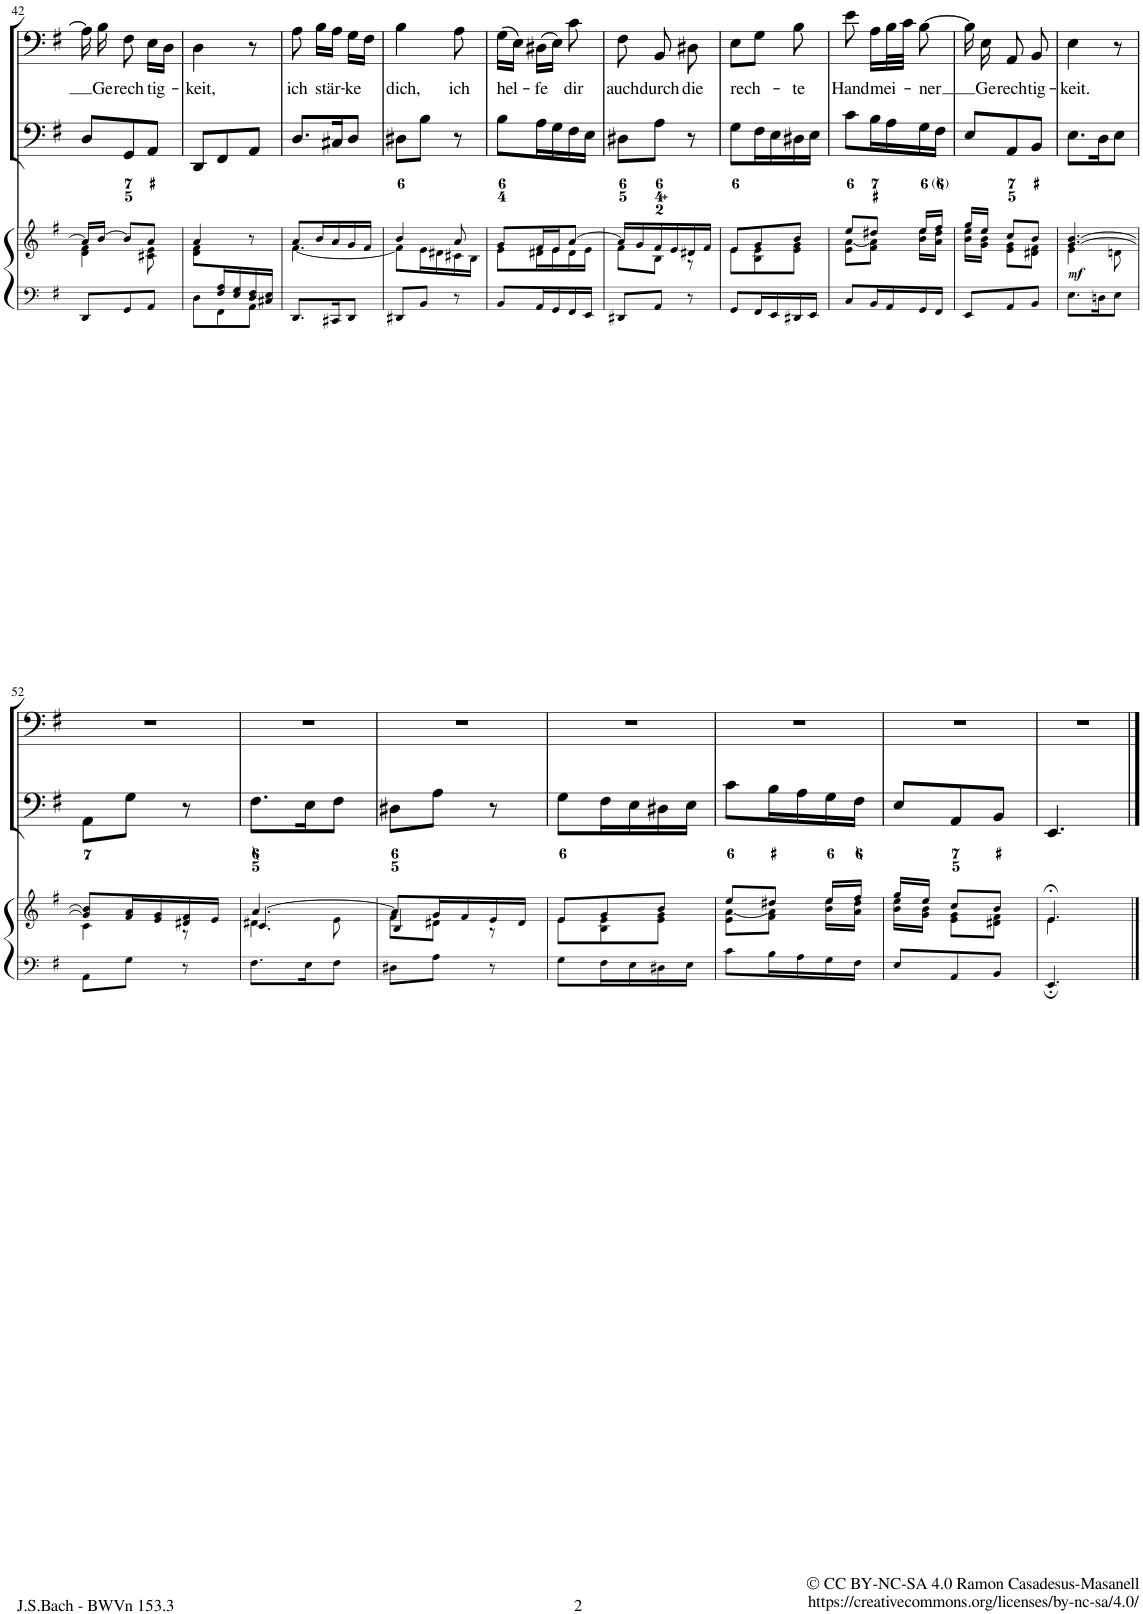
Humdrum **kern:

**kern	**kern	**kern	**kern	**text
*part3	*part3	*part2	*part1	*part1
*staff4	*staff3	*staff2	*staff1	*staff1
*I"Piano reduction	*	*I"Continuo	*I"Basso	*
*I'Pno	*	*	*	*
!!LO:PB:g=z
*clefF4	*clefG2	*clefF4	*clefF4	*
*k[f#]	*k[f#]	*k[f#]	*k[f#]	*
*M3/8	*M3/8	*M3/8	*M3/8	*
=42	=42	=42	=42	=42
*	*^	*	*	*
8DD/L	16a/LL]	4d\ 4f#\	8D/L	16A\]	.
!	!	!	!	!	!LO:LY:b
.	[16b/JJ	.	.	16B\	Ge-
!	!	!	!	!	!LO:LY:b
8GG/	8b/L]	.	8GG/	8F#\	-rech-
!	!	!	!	!	!LO:LY:b
8AA/J	8a/J	8c#X\ 8e\	8AA/J	16E\LL	-tig-
.	.	.	.	16D\JJ	.
=43	=43	=43	=43	=43	=43
*^	*	*	*	*	*
!	!	!	!	!	!	!LO:LY:b
8ryy	8D\L	4a/	8d\ 8f#\L	8DD/L	4D\	-keit,
16F#/ 16A/L	8FF#\	.	4ryy	8FF#/	.	.
16E/ 16G/	.	.	.	.	.	.
16D/ 16F#/	8AA\J	8r	.	8AA/J	8r	.
16C#X/ 16E/JJ	.	.	.	.	.	.
*v	*v	*	*	*	*	*
=44	=44	=44	=44	=44	=44
!	!	!	!	!	!LO:LY:b
8.DD/L	8a/L	[4.f#\	8.D/L	8A\	ich
!	!	!	!	!	!LO:LY:b
.	16b/L	.	.	16B\LL	stär-
16CC#X/K	16a/	.	16C#X/K	16A\JJ	.
!	!	!	!	!	!LO:LY:b
8DD/J	16g/	.	8D/J	16G\LL	-ke
.	16f#/JJ	.	.	16F#\JJ	.
=45	=45	=45	=45	=45	=45
!	!	!	!	!	!LO:LY:b
8DD#X/L	4b/	8f#\L]	8D#X\L	4B\	dich,
8BB/J	.	16e\L	8B\J	.	.
.	.	16d#X\	.	.	.
!	!	!	!	!	!LO:LY:b
8r	8a/	16c#X\	8r	8A\	ich
.	.	16B\JJ	.	.	.
=46	=46	=46	=46	=46	=46
!	!	!	!	!	!LO:LY:b
8BB/L	8g/L	8e\L	8B\L	(16G\LL	hel-
.	.	.	.	16E\JJ)	.
!	!	!	!	!	!LO:LY:b
16AA/L	16f#/L	16d#X\L	16A\L	(16D#X\LL	-fe
16GG/	16e/J	16e\	16G\	16E\JJ)	.
!	!	!	!	!	!LO:LY:b
16FF#/	[8a/J	16d#\	16F#\	8c\	dir
16EE/JJ	.	16e\JJ	16E\JJ	.	.
=47	=47	=47	=47	=47	=47
!	!	!	!	!	!LO:LY:b
8DD#X/L	16a/LL]	8f#\L	8D#X\L	8F#\	auch
.	16g/	.	.	.	.
!	!	!	!	!	!LO:LY:b
8AA/J	16f#/	8B\J	8A\J	8BB/	durch
.	16e/	.	.	.	.
!	!	!	!	!	!LO:LY:b
8r	16d#X/	8r	8r	8D#X\	die
.	16f#/JJ	.	.	.	.
=48	=48	=48	=48	=48	=48
!	!	!	!	!	!LO:LY:b
8GG/L	8e/L	8e\L	8G\L	8E\L	rech-
16FF#/L	8g/	8B\ 8e\	16F#\L	8G\J	.
16EE/	.	.	16E\	.	.
!	!	!	!	!	!LO:LY:b
16DD#X/	8b/J	8e\ 8g\J	16D#X\	8B\	-te
16EE/JJ	.	.	16E\JJ	.	.
=49	=49	=49	=49	=49	=49
!	!	!	!	!	!LO:LY:b
8C/L	8ee/L	8e\ [8a\L	8c\L	8e\	Hand
!	!	!	!	!	!LO:LY:b
16BB/L	8dd#X/J	8f#\ 8a\]J	16B\L	16A\LL	mei-
16AA/	.	.	16A\	32B\L	.
.	.	.	.	32c\JJJ	.
!	!	!	!	!	!LO:LY:b
16GG/	16ee/LL	16b\ 16ee\LL	16G\	[8B\	-ner
16FF#/JJ	16ff#/JJ	16a\ 16dd#\JJ	16F#\JJ	.	.
=50	=50	=50	=50	=50	=50
8EE/L	16gg/LL	16b\ 16ee\LL	8E/L	16B\]	.
!	!	!	!	!	!LO:LY:b
.	16ee/JJ	16g\ 16b\JJ	.	16E\	Ge-
!	!	!	!	!	!LO:LY:b
8AA/	8cc/L	8e\ 8g\L	8AA/	8AA/	-rech-
!	!	!	!	!	!LO:LY:b
8BB/J	8b/J	8d#X\ 8f#\J	8BB/J	8BB/	-tig-
=51	=51	=51	=51	=51	=51
!	!	!	!	!	!LO:LY:b
8.E\L	[4.g/ [4.b/	4e\	8.E\L	4E\	-keit.
16Dn\K	.	.	16D\K	.	.
8E\J	.	8dn\	8E\J	8r	.
!!LO:LB:g=z
=52	=52	=52	=52	=52	=52
8AA\L	8g/] 8b/]L	4c\	8AA\L	4.r	.
8G\J	16f#/ 16a/L	.	8G\J	.	.
.	16e/ 16g/	.	.	.	.
8r	16d#X/ 16f#/	8r	8r	.	.
.	16e/JJ	.	.	.	.
=53	=53	=53	=53	=53	=53
*	*	*^	*	*	*
8.F#\L	[4.a/	4d#X\	4.c/	8.F#\L	4.r	.
16E\K	.	.	.	16E\K	.	.
8F#\J	.	8e\	.	8F#\J	.	.
=54	=54	=54	=54	=54	=54	=54
8D#X\L	8a/L]	8f#\L	4B/	8D#X\L	4.r	.
8A\J	16g/L	8d#X\J	.	8A\J	.	.
.	16f#/	.	.	.	.	.
8r	16e/	8r	8ryy	8r	.	.
.	16d#/JJ	.	.	.	.	.
*	*	*v	*v	*	*	*
=55	=55	=55	=55	=55	=55
8G\L	8e/L	8e\L	8G\L	4.r	.
16F#\L	8g/	8B\ 8e\	16F#\L	.	.
16E\	.	.	16E\	.	.
16D#X\	8b/J	8e\ 8g\J	16D#X\	.	.
16E\JJ	.	.	16E\JJ	.	.
=56	=56	=56	=56	=56	=56
8c\L	8ee/L	8e\ [8a\L	8c\L	4.r	.
16B\L	8dd#X/J	8f#\ 8a\]J	16B\L	.	.
16A\	.	.	16A\	.	.
16G\	16ee/LL	16b\ 16ee\LL	16G\	.	.
16F#\JJ	16ff#/JJ	16a\ 16dd#\JJ	16F#\JJ	.	.
=57	=57	=57	=57	=57	=57
8E/L	16gg/LL	16b\ 16ee\LL	8E/L	4.r	.
.	16ee/JJ	16g\ 16b\JJ	.	.	.
8AA/	8cc/L	8e\ 8g\L	8AA/	.	.
8BB/J	8b/J	8d#X\ 8f#\J	8BB/J	.	.
=58	=58	=58	=58	=58	=58
4.EE;/	4.e;</	4.e\	4.EE/	4.r	.
*	*v	*v	*	*	*
==	==	==	==	==
*-	*-	*-	*-	*-
